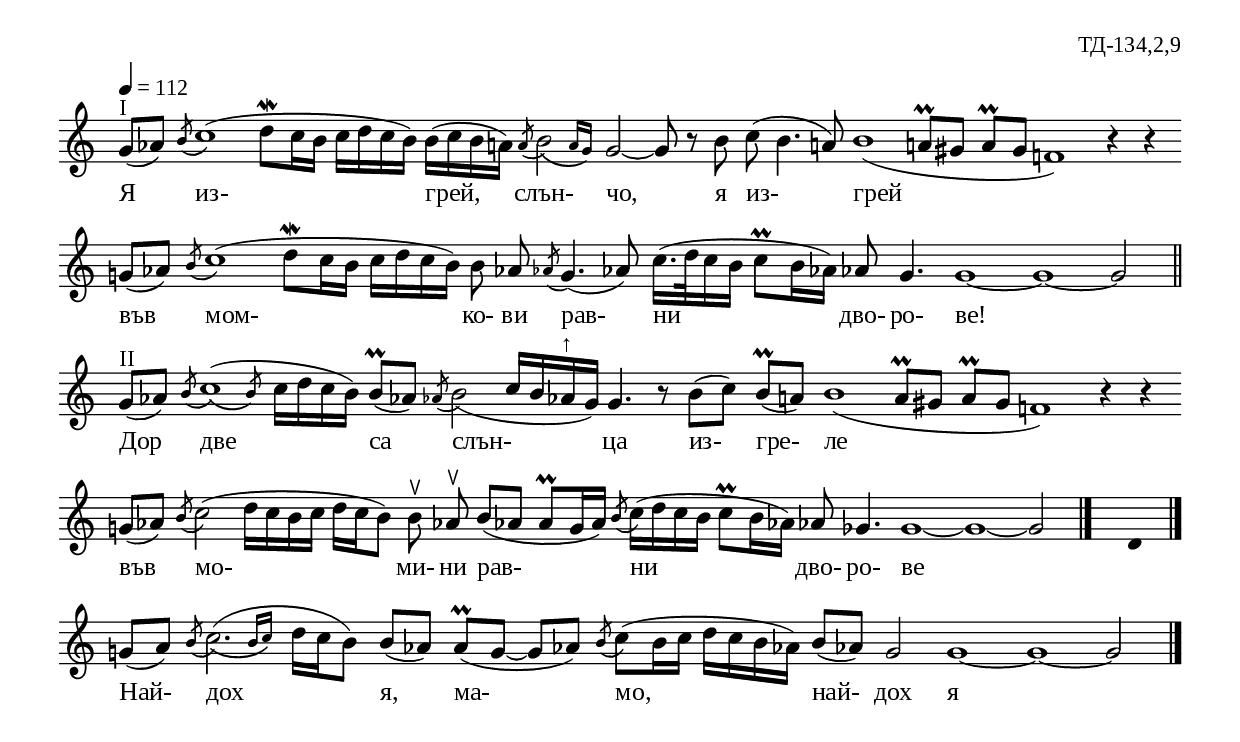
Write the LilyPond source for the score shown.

%{
sva_134_2_09
%}

\include "td-preamble.ly"

\score {
\relative c'' {
\tempo 4 = 112
%%\time 2/4
\cadenzaOn
\phrasingSlurDown
g8^"I"([ aes]) \acciaccatura b8 c1( d8\mordent[ c16 b] c[ d c b]) b[( c b a!])
\acciaccatura a8 \afterGrace b2\( { a16[ g]\) } g2~ g8 r b\noBeam c( b4. a!8)
\slurDown b1( a!8\prall[ gis] a\prall[ gis] f!1) r4 r \slurNeutral
\bar "" 
g8([ aes]) \acciaccatura b8 c1( d8\mordent[ c16 b] c[ d c b]) b8\noBeam aes!
\acciaccatura aes!8 g4.( aes!8) c16.([ d32 c16 b] c8\prall[ b16 aes!]) aes!8 
g4. g1~ g~ g2 
\bar "||" \break
g8^"II"[( aes!]) \acciaccatura b8 \afterGrace c1\(( { \stdB b8\) \stdE } c16[ d c b]) 
b8\prall([ aes!])  \acciaccatura aes!8 \slurDown b2( c16[ b aes!^"↑" g]) g4. r8 \slurNeutral
b8([ c]) b\prall[( a!])  \slurDown b1( a8\prall[ gis] a\prall[ gis] f!1) r4 r \slurNeutral
\bar "" 
g8([ aes]) \acciaccatura b8 c2( d16[ c b c] d[ c b8]) b8^\ltoe\noBeam aes!^\ltoe 
b8[( aes!] aes\prall[ g16 aes]) \acciaccatura b8 c16[( d c b] c8\prall[ b16 aes!])
aes!8 ges4. ges1~ ges~ ges2
 \bar "|." 
 s4 \fixB d \fixC
  \bar "|." \break
 g8([ aes]) \acciaccatura b8 \afterGrace c2.(\( { b16[ c]\) } d16[ c b8]) b([ aes!]) 
  aes\prall([ g]~ g[ aes!]) \acciaccatura b8 c([ b16 c] d[ c b aes!]) b8([ aes!]) g2 g1~ g~ g2
  \bar "|." 
}
\addlyrics { Я из- грей, слън- чо, я из- грей 
във мом- ко- ви рав- ни дво- ро- ве!
Дор две са слън- ца из- гре- ле във мо- ми- ни рав- ни дво- ро- ве " "
Най- дох я, ма- мо, най- дох я }
%
\layout {
   \context { 
	    \Staff \remove "Time_signature_engraver" } 
  indent = #0
  line-width = 190\mm
  ragged-right=##f
}
%
\midi { 
	\context {
		\Score tempoWholesPerMinute = #(ly:make-moment 112 4)
		}
	}
}
%
\header{
  opus = "ТД-134,2,9"
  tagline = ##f
}


